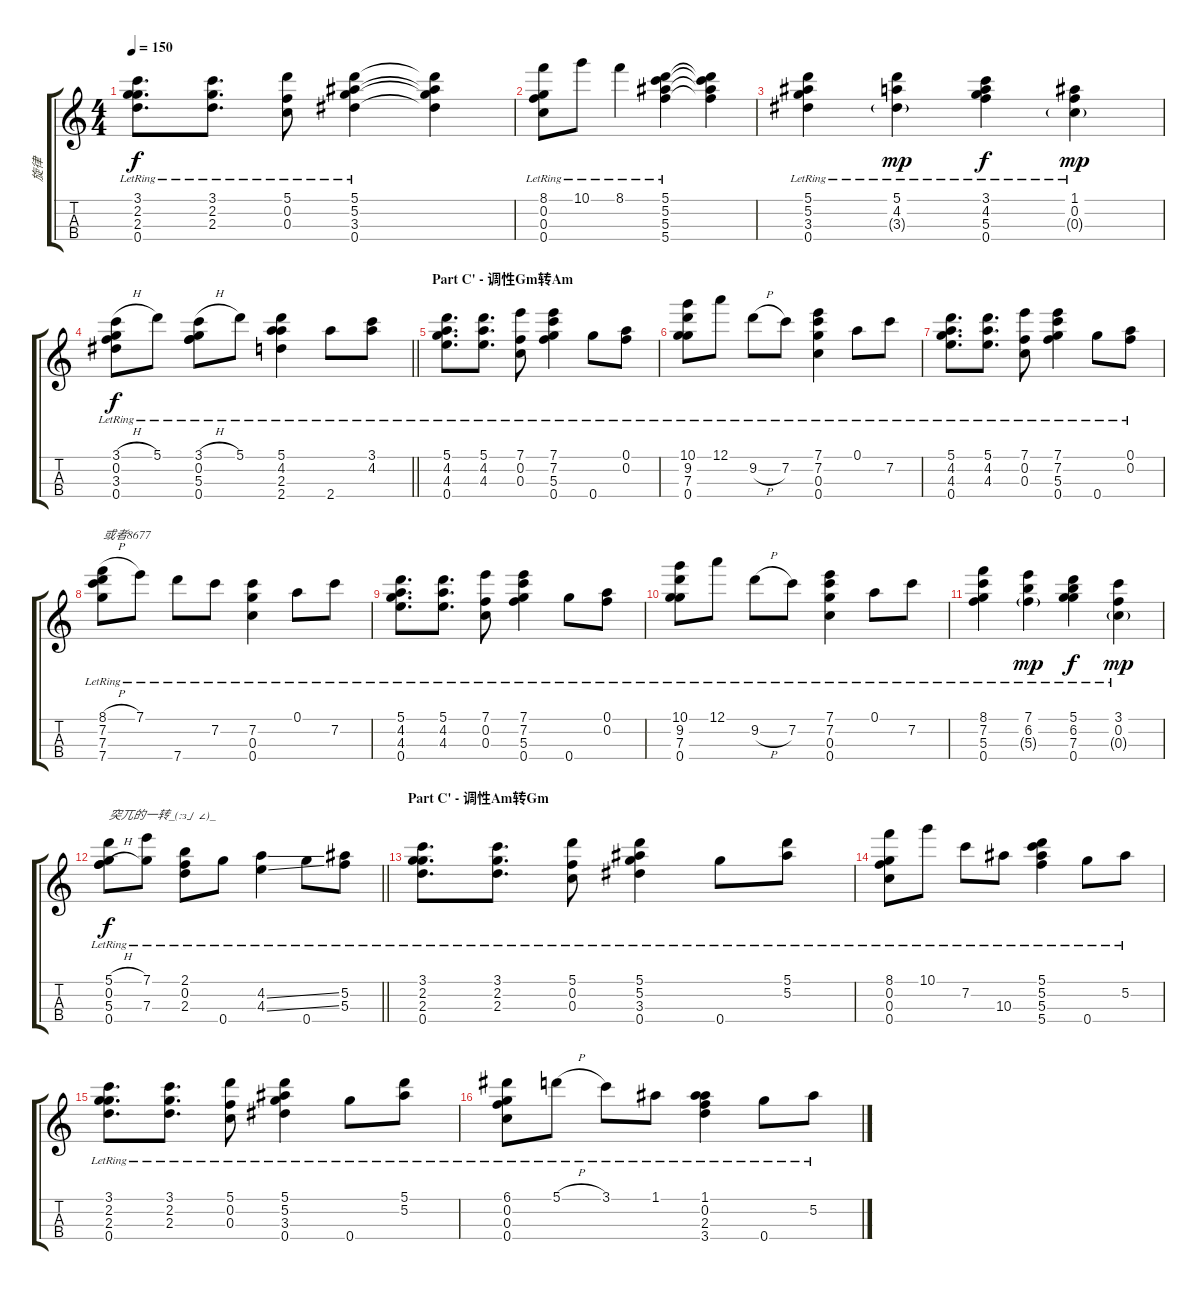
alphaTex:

\track ("旋律" "旋律") {instrument acousticguitarsteel}
\staff {score tabs}
\tuning (A4 F4 C4 G4) {hide}
\ts (4 4)
\tempo 150
\clef g2
\ks c
(3.1{lr} 2.2{lr} 2.3{lr} 0.4{lr}).8{d dy f} (3.1{lr} 2.2{lr} 2.3{lr}).8{d} (5.1{lr} 0.2{lr} 0.3{lr}).8 (5.1{lr} 5.2{lr} 3.3{lr} 0.4{lr}).4 (5.1{t} 5.2{t} 3.3{t} 0.4{t}).4 |
(8.1{lr} 0.2{lr} 0.3{lr} 0.4{lr}).8 10.1{lr}.8 8.1{lr}.4 (5.1{lr} 5.2{lr} 5.3{lr} 5.4{lr}).4 (5.1{t} 5.2{t} 5.3{t} 5.4{t}).4 |
(5.1{lr} 5.2{lr} 3.3{lr} 0.4{lr}).4 (5.1{lr} 4.2{lr} 3.3{g lr}).4{dy mp} (3.1{lr} 4.2{lr} 5.3{lr} 0.4{lr}).4{dy f} (1.1{lr} 0.2{lr} 0.3{g lr}).4{dy mp} |
\barLineRight lightlight
(3.1{h lr} 0.2{lr} 3.3{lr} 0.4{lr}).8{dy f} 5.1{lr}.8 (3.1{h lr} 0.2{lr} 5.3{lr} 0.4{lr}).8 5.1{lr}.8 (5.1{lr} 4.2{lr} 2.3{lr} 2.4{lr}).4 2.4{lr}.8 (3.1{lr} 4.2{lr}).8 |
\section ("" "Part C' - 调性Gm转Am")
(5.1{lr} 4.2{lr} 4.3{lr} 0.4{lr}).8{d} (5.1{lr} 4.2{lr} 4.3{lr}).8{d} (7.1{lr} 0.2{lr} 0.3{lr}).8 (7.1{lr} 7.2{lr} 5.3{lr} 0.4{lr}).4 0.4{lr}.8 (0.1{lr} 0.2{lr}).8 |
(10.1{lr} 9.2{lr} 7.3{lr} 0.4{lr}).8 12.1{lr}.8 9.2{h lr}.8 7.2{lr}.8 (7.1{lr} 7.2{lr} 0.3{lr} 0.4{lr}).4 0.1{lr}.8 7.2{lr}.8 |
(5.1{lr} 4.2{lr} 4.3{lr} 0.4{lr}).8{d} (5.1{lr} 4.2{lr} 4.3{lr}).8{d} (7.1{lr} 0.2{lr} 0.3{lr}).8 (7.1{lr} 7.2{lr} 5.3{lr} 0.4{lr}).4 0.4{lr}.8 (0.1{lr} 0.2{lr}).8 |
(8.1{h lr} 7.2{lr} 7.3{lr} 7.4{lr}).8{txt "或者8677"} 7.1{lr}.8 7.4{lr}.8 7.2{lr}.8 (7.2{lr} 0.3{lr} 0.4{lr}).4 0.1{lr}.8 7.2{lr}.8 |
(5.1{lr} 4.2{lr} 4.3{lr} 0.4{lr}).8{d} (5.1{lr} 4.2{lr} 4.3{lr}).8{d} (7.1{lr} 0.2{lr} 0.3{lr}).8 (7.1{lr} 7.2{lr} 5.3{lr} 0.4{lr}).4 0.4{lr}.8 (0.1{lr} 0.2{lr}).8 |
(10.1{lr} 9.2{lr} 7.3{lr} 0.4{lr}).8 12.1{lr}.8 9.2{h lr}.8 7.2{lr}.8 (7.1{lr} 7.2{lr} 0.3{lr} 0.4{lr}).4 0.1{lr}.8 7.2{lr}.8 |
(8.1{lr} 7.2{lr} 5.3{lr} 0.4{lr}).4 (7.1{lr} 6.2{lr} 5.3{g lr}).4{dy mp} (5.1{lr} 6.2{lr} 7.3{lr} 0.4{lr}).4{dy f} (3.1{lr} 0.2{lr} 0.3{g lr}).4{dy mp} |
\barLineRight lightlight
(5.1{h lr} 0.2{lr} 5.3{h lr} 0.4{lr}).8{txt "突兀的一转_(:з」∠)_" dy f} (7.1{lr} 7.3{lr}).8 (2.1{lr} 0.2{lr} 2.3{lr}).8 0.4{lr}.8 (4.2{ss lr} 4.3{ss lr}).4 0.4{lr}.8 (5.2{lr} 5.3{lr}).8 |
\section ("" "Part C' - 调性Am转Gm")
(3.1{lr} 2.2{lr} 2.3{lr} 0.4{lr}).8{d} (3.1{lr} 2.2{lr} 2.3{lr}).8{d} (5.1{lr} 0.2{lr} 0.3{lr}).8 (5.1{lr} 5.2{lr} 3.3{lr} 0.4{lr}).4 0.4{lr}.8 (5.1{lr} 5.2{lr}).8 |
(8.1{lr} 0.2{lr} 0.3{lr} 0.4{lr}).8 10.1{lr}.8 7.2{lr}.8 10.3{lr}.8 (5.1{lr} 5.2{lr} 5.3{lr} 5.4{lr}).4 0.4{lr}.8 5.2{lr}.8 |
(3.1{lr} 2.2{lr} 2.3{lr} 0.4{lr}).8{d} (3.1{lr} 2.2{lr} 2.3{lr}).8{d} (5.1{lr} 0.2{lr} 0.3{lr}).8 (5.1{lr} 5.2{lr} 3.3{lr} 0.4{lr}).4 0.4{lr}.8 (5.1{lr} 5.2{lr}).8 |
(6.1{lr} 0.2{lr} 0.3{lr} 0.4{lr}).8 5.1{h lr}.8 3.1{lr}.8 1.1{lr}.8 (1.1{lr} 0.2{lr} 2.3{lr} 3.4{lr}).4 0.4{lr}.8 5.2{lr}.8
